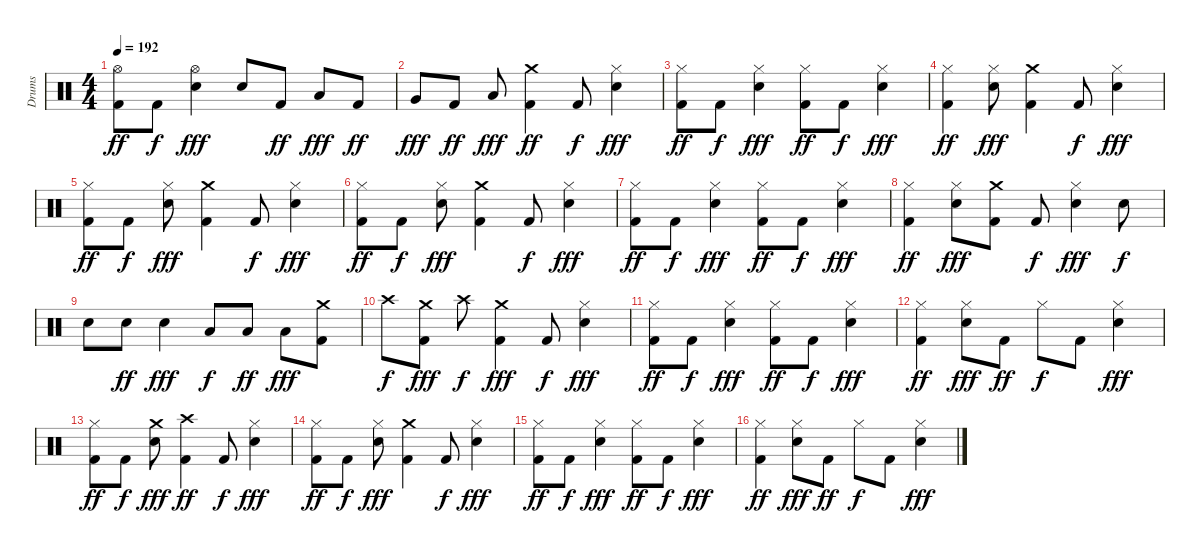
\track ("Drums" "Drums") {instrument percussion}
\staff {score}
\articulation defaults
\ts (4 4)
\tempo 192
\clef neutral
\ks c
("Kick (hit) 2" "Hi-Hat (open)").8{dy ff} "Kick (hit) 2".8{dy f} ("Snare (hit) 2" "Hi-Hat (open)").4{dy fff} "Snare (hit) 2".8 "Kick (hit) 2".8{dy ff} "Low Tom (hit)".8{dy fff} "Kick (hit) 2".8{dy ff} |
"Very Low Tom (hit)".8{dy fff} "Kick (hit) 2".8{dy ff} "Low Floor Tom (hit)".8{dy fff} ("Crash medium (hit)" "Kick (hit) 2").4{dy ff} "Kick (hit) 2".8{dy f} ("Snare (hit) 2" "Hi-Hat (closed)").4{dy fff} |
("Kick (hit) 2" "Hi-Hat (closed)").8{dy ff} "Kick (hit) 2".8{dy f} ("Snare (hit) 2" "Hi-Hat (closed)").4{dy fff} ("Kick (hit) 2" "Hi-Hat (closed)").8{dy ff} "Kick (hit) 2".8{dy f} ("Snare (hit) 2" "Hi-Hat (closed)").4{dy fff} |
("Kick (hit) 2" "Hi-Hat (closed)").4{dy ff} ("Snare (hit) 2" "Hi-Hat (closed)").8{dy fff} ("Kick (hit) 2" "Crash medium (hit)").4 "Kick (hit) 2".8{dy f} ("Snare (hit) 2" "Hi-Hat (closed)").4{dy fff} |
("Kick (hit) 2" "Hi-Hat (closed)").8{dy ff} "Kick (hit) 2".8{dy f} ("Snare (hit) 2" "Hi-Hat (closed)").8{dy fff} ("Kick (hit) 2" "Crash medium (hit)").4 "Kick (hit) 2".8{dy f} ("Snare (hit) 2" "Hi-Hat (closed)").4{dy fff} |
("Kick (hit) 2" "Hi-Hat (closed)").8{dy ff} "Kick (hit) 2".8{dy f} ("Snare (hit) 2" "Hi-Hat (closed)").8{dy fff} ("Kick (hit) 2" "Crash medium (hit)").4 "Kick (hit) 2".8{dy f} ("Snare (hit) 2" "Hi-Hat (closed)").4{dy fff} |
("Kick (hit) 2" "Hi-Hat (closed)").8{dy ff} "Kick (hit) 2".8{dy f} ("Snare (hit) 2" "Hi-Hat (closed)").4{dy fff} ("Kick (hit) 2" "Hi-Hat (closed)").8{dy ff} "Kick (hit) 2".8{dy f} ("Snare (hit) 2" "Hi-Hat (closed)").4{dy fff} |
("Kick (hit) 2" "Hi-Hat (closed)").4{dy ff} ("Snare (hit) 2" "Hi-Hat (closed)").8{dy fff} ("Kick (hit) 2" "Crash medium (hit)").8 "Kick (hit) 2".8{dy f} ("Snare (hit) 2" "Hi-Hat (closed)").4{dy fff} "Snare (hit) 2".8{dy f} |
"Snare (hit) 2".8 "Snare (hit) 2".8{dy ff} "Snare (hit) 2".4{dy fff} "Low Tom (hit)".8{dy f} "Low Tom (hit)".8{dy ff} "Low Tom (hit)".8{dy fff} ("Kick (hit) 2" "Crash medium (hit)").8 |
"Crash high (hit)".8{dy f} ("Kick (hit) 2" "Crash medium (hit)").8{dy fff} "Crash high (hit)".8{dy f} ("Kick (hit) 2" "Crash medium (hit)").4{dy fff} "Kick (hit) 2".8{dy f} ("Snare (hit) 2" "Hi-Hat (closed)").4{dy fff} |
("Kick (hit) 2" "Hi-Hat (closed)").8{dy ff} "Kick (hit) 2".8{dy f} ("Snare (hit) 2" "Hi-Hat (closed)").4{dy fff} ("Kick (hit) 2" "Hi-Hat (closed)").8{dy ff} "Kick (hit) 2".8{dy f} ("Snare (hit) 2" "Hi-Hat (closed)").4{dy fff} |
("Kick (hit) 2" "Hi-Hat (closed)").4{dy ff} ("Snare (hit) 2" "Hi-Hat (closed)").8{dy fff} "Kick (hit) 2".8{dy ff} "Hi-Hat (closed)".8{dy f} "Kick (hit) 2".8 ("Snare (hit) 2" "Hi-Hat (closed)").4{dy fff} |
("Kick (hit) 2" "Hi-Hat (closed)").8{dy ff} "Kick (hit) 2".8{dy f} ("Crash medium (hit)" "Snare (hit) 2").8{dy fff} ("Crash high (hit)" "Kick (hit) 2").4{dy ff} "Kick (hit) 2".8{dy f} ("Snare (hit) 2" "Hi-Hat (closed)").4{dy fff} |
("Kick (hit) 2" "Hi-Hat (closed)").8{dy ff} "Kick (hit) 2".8{dy f} ("Snare (hit) 2" "Hi-Hat (closed)").8{dy fff} ("Kick (hit) 2" "Crash medium (hit)").4 "Kick (hit) 2".8{dy f} ("Snare (hit) 2" "Hi-Hat (closed)").4{dy fff} |
("Kick (hit) 2" "Hi-Hat (closed)").8{dy ff} "Kick (hit) 2".8{dy f} ("Snare (hit) 2" "Hi-Hat (closed)").4{dy fff} ("Kick (hit) 2" "Hi-Hat (closed)").8{dy ff} "Kick (hit) 2".8{dy f} ("Snare (hit) 2" "Hi-Hat (closed)").4{dy fff} |
("Kick (hit) 2" "Hi-Hat (closed)").4{dy ff} ("Snare (hit) 2" "Hi-Hat (closed)").8{dy fff} "Kick (hit) 2".8{dy ff} "Hi-Hat (closed)".8{dy f} "Kick (hit) 2".8 ("Snare (hit) 2" "Hi-Hat (closed)").4{dy fff}
